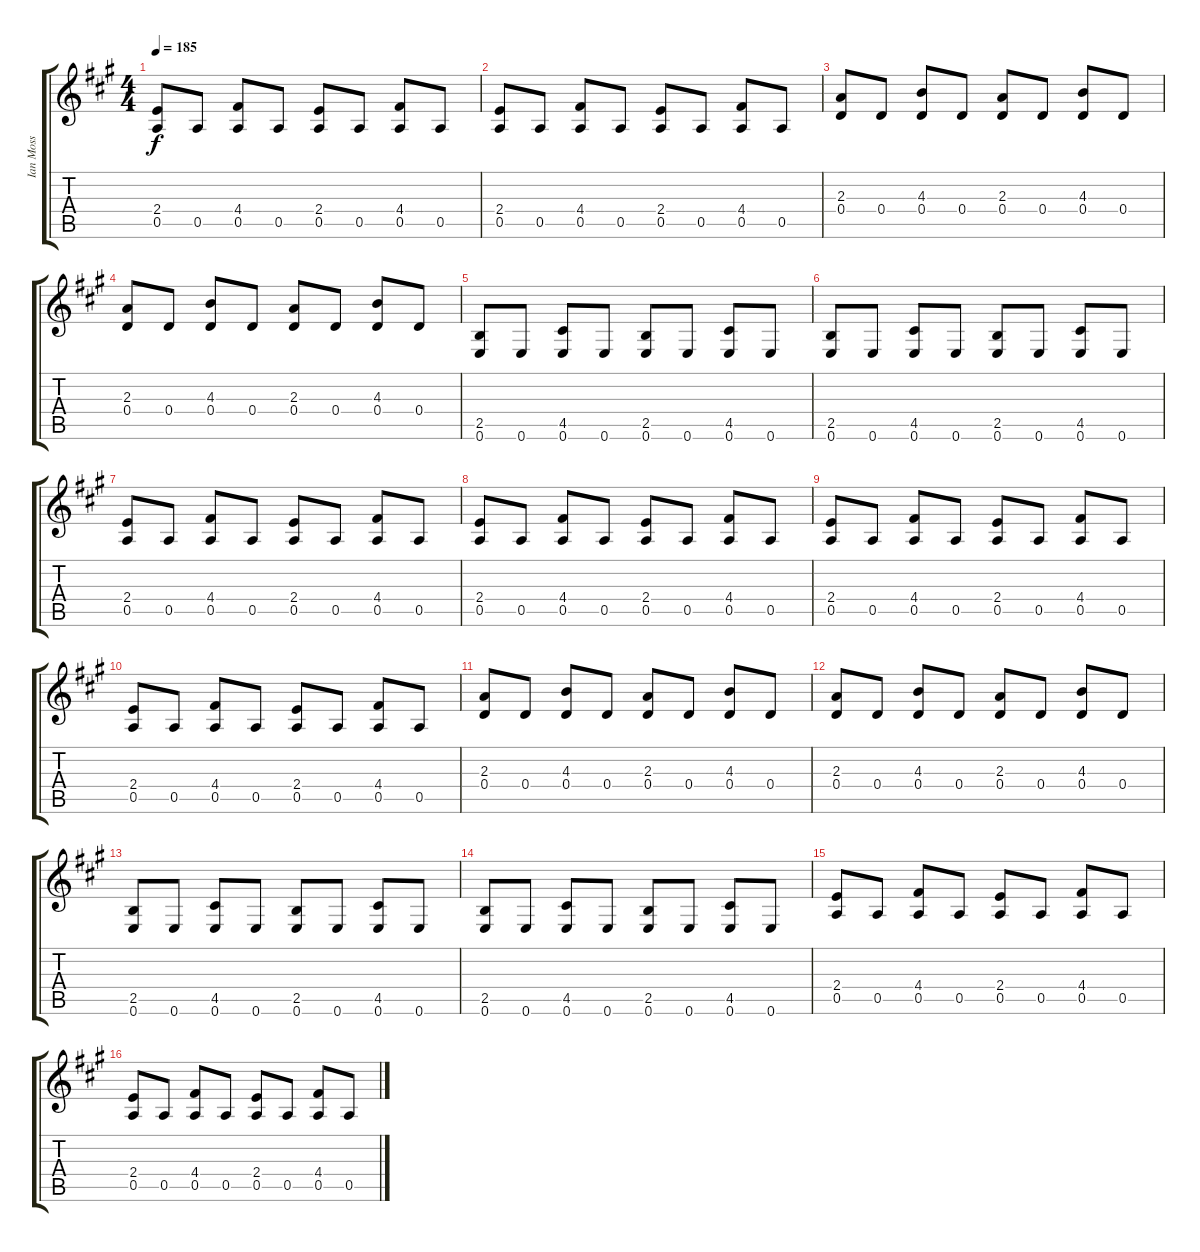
\track ("Ian Moss" "Ian Moss") {instrument overdrivenguitar}
\staff {score tabs}
\tuning (E4 B3 G3 D3 A2 E2) {hide}
\ts (4 4)
\tempo 185
\clef g2
\ks a
(2.4 0.5).8{dy f} 0.5.8 (4.4 0.5).8 0.5.8 (2.4 0.5).8 0.5.8 (4.4 0.5).8 0.5.8 |
(2.4 0.5).8 0.5.8 (4.4 0.5).8 0.5.8 (2.4 0.5).8 0.5.8 (4.4 0.5).8 0.5.8 |
(2.3 0.4).8 0.4.8 (4.3 0.4).8 0.4.8 (2.3 0.4).8 0.4.8 (4.3 0.4).8 0.4.8 |
(2.3 0.4).8 0.4.8 (4.3 0.4).8 0.4.8 (2.3 0.4).8 0.4.8 (4.3 0.4).8 0.4.8 |
(2.5 0.6).8 0.6.8 (4.5 0.6).8 0.6.8 (2.5 0.6).8 0.6.8 (4.5 0.6).8 0.6.8 |
(2.5 0.6).8 0.6.8 (4.5 0.6).8 0.6.8 (2.5 0.6).8 0.6.8 (4.5 0.6).8 0.6.8 |
(2.4 0.5).8 0.5.8 (4.4 0.5).8 0.5.8 (2.4 0.5).8 0.5.8 (4.4 0.5).8 0.5.8 |
(2.4 0.5).8 0.5.8 (4.4 0.5).8 0.5.8 (2.4 0.5).8 0.5.8 (4.4 0.5).8 0.5.8 |
(2.4 0.5).8 0.5.8 (4.4 0.5).8 0.5.8 (2.4 0.5).8 0.5.8 (4.4 0.5).8 0.5.8 |
(2.4 0.5).8 0.5.8 (4.4 0.5).8 0.5.8 (2.4 0.5).8 0.5.8 (4.4 0.5).8 0.5.8 |
(2.3 0.4).8 0.4.8 (4.3 0.4).8 0.4.8 (2.3 0.4).8 0.4.8 (4.3 0.4).8 0.4.8 |
(2.3 0.4).8 0.4.8 (4.3 0.4).8 0.4.8 (2.3 0.4).8 0.4.8 (4.3 0.4).8 0.4.8 |
(2.5 0.6).8 0.6.8 (4.5 0.6).8 0.6.8 (2.5 0.6).8 0.6.8 (4.5 0.6).8 0.6.8 |
(2.5 0.6).8 0.6.8 (4.5 0.6).8 0.6.8 (2.5 0.6).8 0.6.8 (4.5 0.6).8 0.6.8 |
(2.4 0.5).8 0.5.8 (4.4 0.5).8 0.5.8 (2.4 0.5).8 0.5.8 (4.4 0.5).8 0.5.8 |
(2.4 0.5).8 0.5.8 (4.4 0.5).8 0.5.8 (2.4 0.5).8 0.5.8 (4.4 0.5).8 0.5.8
